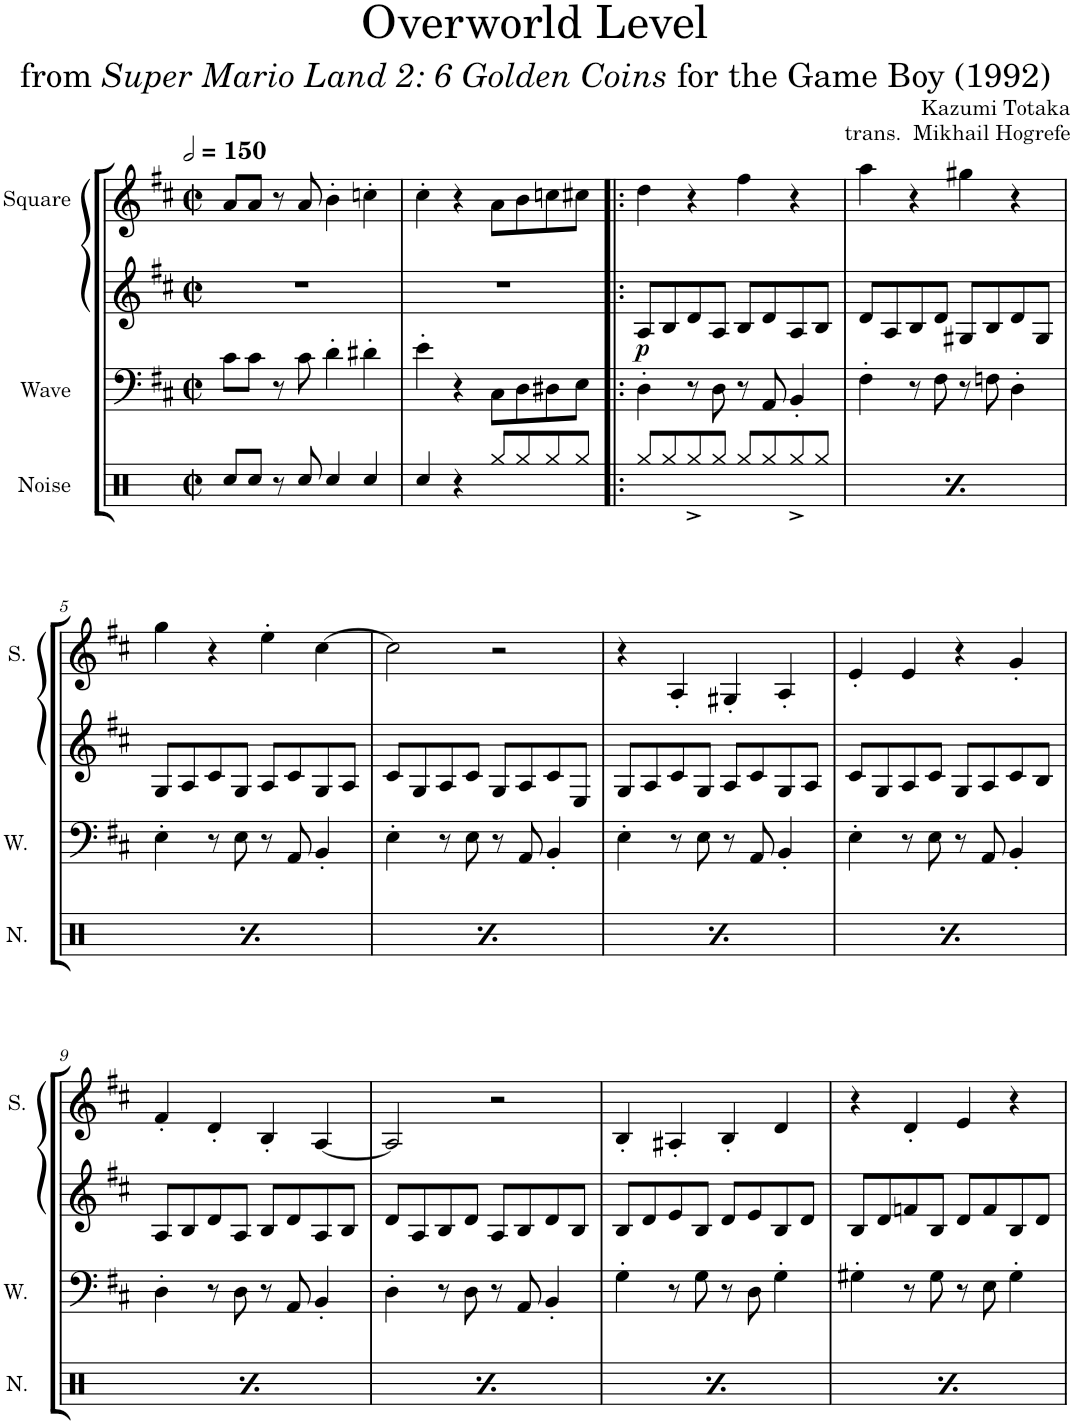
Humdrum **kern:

**kern	**kern	**kern	**dynam	**kern
*part4	*part3	*part2	*part2	*part1
*staff4	*staff3	*staff2	*staff2	*staff1
*I"Noise	*I"Wave	*I"Square Synthesizer	*	*I"Square
*I'N.	*I'W.	*	*	*I'S.
*clefX	*clefF4	*clefG2	*	*clefG2
*k[]	*k[f#c#]	*k[f#c#]	*	*k[f#c#]
*M2/2	*M2/2	*M2/2	*	*M2/2
*met(c|)	*met(c|)	*met(c|)	*	*met(c|)
*MM300	*MM300	*MM300	*	*MM300
=1	=1	=1	=1	=1
8Rcc/L	8c#\L	1r	.	8a/L
8Rcc/J	8c#\J	.	.	8a/J
8r	8r	.	.	8r
8Rcc/	8c#\	.	.	8a/
4Rcc/	4d'\	.	.	4b'\
4Rcc/	4d#X'\	.	.	4ccn'\
=2	=2	=2	=2	=2
4Rcc/	4e'\	1r	.	4cc#'\
4r	4r	.	.	4r
8Rgg/L	8C#\L	.	.	8a\L
8Rgg/	8D\	.	.	8b\
8Rgg/	8D#X\	.	.	8ccn\
8Rgg/J	8E\J	.	.	8cc#X\J
=3!|:	=3!|:	=3!|:	=3!|:	=3!|:
!	!	!	!LO:DY:b	!
8Rgg/L	4D'\	8A/L	p	4dd\
8Rgg/	.	8B/	.	.
8Rgg^/	8r	8d/	.	4r
8Rgg/J	8D\	8A/J	.	.
8Rgg/L	8r	8B/L	.	4ff#\
8Rgg/	8AA/	8d/	.	.
8Rgg^/	4BB'/	8A/	.	4r
8Rgg/J	.	8B/J	.	.
=4	=4	=4	=4	=4
8Rgg/L	4F#'\	8d/L	.	4aa\
8Rgg/	.	8A/	.	.
8Rgg^/	8r	8B/	.	4r
8Rgg/J	8F#\	8d/J	.	.
8Rgg/L	8r	8G#X/L	.	4gg#X\
8Rgg/	8Fn\	8B/	.	.
8Rgg^/	4D'\	8d/	.	4r
8Rgg/J	.	8G#/J	.	.
!!LO:LB:g=z
=5	=5	=5	=5	=5
8Rgg/L	4E'\	8G/L	.	4gg\
8Rgg/	.	8A/	.	.
8Rgg^/	8r	8c#/	.	4r
8Rgg/J	8E\	8G/J	.	.
8Rgg/L	8r	8A/L	.	4ee'\
8Rgg/	8AA/	8c#/	.	.
8Rgg^/	4BB'/	8G/	.	[4cc#\
8Rgg/J	.	8A/J	.	.
=6	=6	=6	=6	=6
8Rgg/L	4E'\	8c#/L	.	2cc#\]
8Rgg/	.	8G/	.	.
8Rgg^/	8r	8A/	.	.
8Rgg/J	8E\	8c#/J	.	.
8Rgg/L	8r	8G/L	.	2r
8Rgg/	8AA/	8A/	.	.
8Rgg^/	4BB'/	8c#/	.	.
8Rgg/J	.	8E/J	.	.
=7	=7	=7	=7	=7
8Rgg/L	4E'\	8G/L	.	4r
8Rgg/	.	8A/	.	.
8Rgg^/	8r	8c#/	.	4A'/
8Rgg/J	8E\	8G/J	.	.
8Rgg/L	8r	8A/L	.	4G#X'/
8Rgg/	8AA/	8c#/	.	.
8Rgg^/	4BB'/	8G/	.	4A'/
8Rgg/J	.	8A/J	.	.
=8	=8	=8	=8	=8
8Rgg/L	4E'\	8c#/L	.	4e'/
8Rgg/	.	8G/	.	.
8Rgg^/	8r	8A/	.	4e/
8Rgg/J	8E\	8c#/J	.	.
8Rgg/L	8r	8G/L	.	4r
8Rgg/	8AA/	8A/	.	.
8Rgg^/	4BB'/	8c#/	.	4g'/
8Rgg/J	.	8B/J	.	.
!!LO:LB:g=z
=9	=9	=9	=9	=9
8Rgg/L	4D'\	8A/L	.	4f#'/
8Rgg/	.	8B/	.	.
8Rgg^/	8r	8d/	.	4d'/
8Rgg/J	8D\	8A/J	.	.
8Rgg/L	8r	8B/L	.	4B'/
8Rgg/	8AA/	8d/	.	.
8Rgg^/	4BB'/	8A/	.	[4A/
8Rgg/J	.	8B/J	.	.
=10	=10	=10	=10	=10
8Rgg/L	4D'\	8d/L	.	2A/]
8Rgg/	.	8A/	.	.
8Rgg^/	8r	8B/	.	.
8Rgg/J	8D\	8d/J	.	.
8Rgg/L	8r	8A/L	.	2r
8Rgg/	8AA/	8B/	.	.
8Rgg^/	4BB'/	8d/	.	.
8Rgg/J	.	8B/J	.	.
=11	=11	=11	=11	=11
8Rgg/L	4G'\	8B/L	.	4B'/
8Rgg/	.	8d/	.	.
8Rgg^/	8r	8e/	.	4A#X'/
8Rgg/J	8G\	8B/J	.	.
8Rgg/L	8r	8d/L	.	4B'/
8Rgg/	8D\	8e/	.	.
8Rgg^/	4G'\	8B/	.	4d/
8Rgg/J	.	8d/J	.	.
=12	=12	=12	=12	=12
8Rgg/L	4G#X'\	8B/L	.	4r
8Rgg/	.	8d/	.	.
8Rgg^/	8r	8fn/	.	4d'/
8Rgg/J	8G#\	8B/J	.	.
8Rgg/L	8r	8d/L	.	4e/
8Rgg/	8E\	8f/	.	.
8Rgg^/	4G#'\	8B/	.	4r
8Rgg/J	.	8d/J	.	.
=	=	=	=	=
*-	*-	*-	*-	*-
